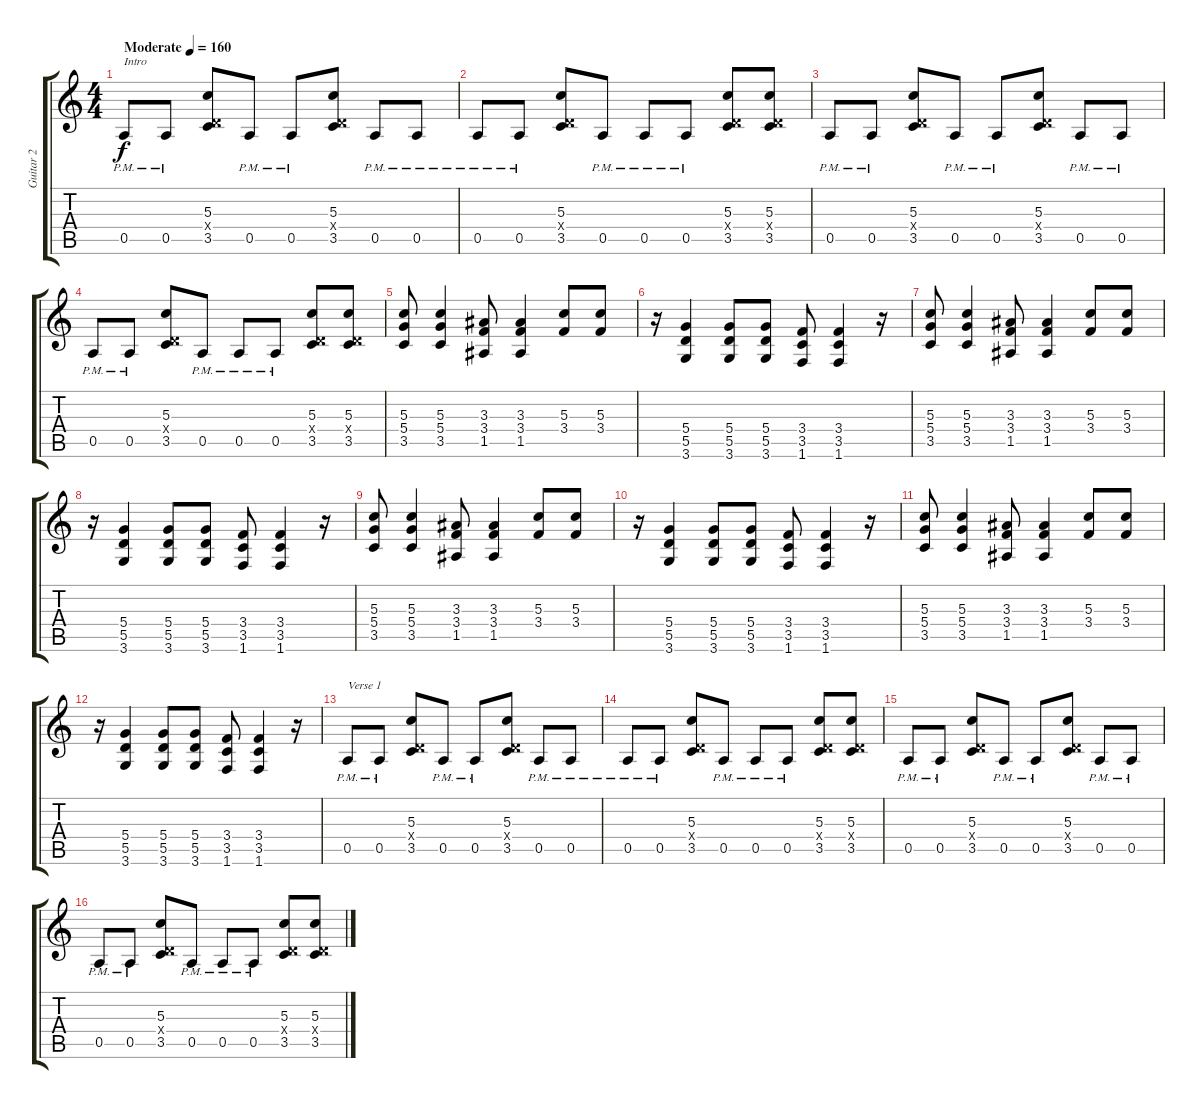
\track ("Guitar 2" "Guitar 2") {instrument overdrivenguitar}
\staff {score tabs}
\tuning (E4 B3 G3 D3 A2 E2) {hide}
\ts (4 4)
\tempo (160 "Moderate")
\clef g2
\ks c
0.5{pm}.8{txt "Intro" dy f instrument overdrivenguitar} 0.5{pm}.8 (5.3 0.4{x} 3.5).8 0.5{pm}.8 0.5{pm}.8 (5.3 0.4{x} 3.5).8 0.5{pm}.8 0.5{pm}.8 |
0.5{pm}.8 0.5{pm}.8 (5.3 0.4{x} 3.5).8 0.5{pm}.8 0.5{pm}.8 0.5{pm}.8 (5.3 0.4{x} 3.5).8 (5.3 0.4{x} 3.5).8 |
0.5{pm}.8 0.5{pm}.8 (5.3 0.4{x} 3.5).8 0.5{pm}.8 0.5{pm}.8 (5.3 0.4{x} 3.5).8 0.5{pm}.8 0.5{pm}.8 |
0.5{pm}.8 0.5{pm}.8 (5.3 0.4{x} 3.5).8 0.5{pm}.8 0.5{pm}.8 0.5{pm}.8 (5.3 0.4{x} 3.5).8 (5.3 0.4{x} 3.5).8 |
(5.3 5.4 3.5).8 (5.3 5.4 3.5).4 (3.3 3.4 1.5).8 (3.3 3.4 1.5).4 (5.3 3.4).8 (5.3 3.4).8 |
r.16 (5.4 5.5 3.6).4 (5.4 5.5 3.6).8 (5.4 5.5 3.6).8 (3.4 3.5 1.6).8 (3.4 3.5 1.6).4 r.16 |
(5.3 5.4 3.5).8 (5.3 5.4 3.5).4 (3.3 3.4 1.5).8 (3.3 3.4 1.5).4 (5.3 3.4).8 (5.3 3.4).8 |
r.16 (5.4 5.5 3.6).4 (5.4 5.5 3.6).8 (5.4 5.5 3.6).8 (3.4 3.5 1.6).8 (3.4 3.5 1.6).4 r.16 |
(5.3 5.4 3.5).8 (5.3 5.4 3.5).4 (3.3 3.4 1.5).8 (3.3 3.4 1.5).4 (5.3 3.4).8 (5.3 3.4).8 |
r.16 (5.4 5.5 3.6).4 (5.4 5.5 3.6).8 (5.4 5.5 3.6).8 (3.4 3.5 1.6).8 (3.4 3.5 1.6).4 r.16 |
(5.3 5.4 3.5).8 (5.3 5.4 3.5).4 (3.3 3.4 1.5).8 (3.3 3.4 1.5).4 (5.3 3.4).8 (5.3 3.4).8 |
r.16 (5.4 5.5 3.6).4 (5.4 5.5 3.6).8 (5.4 5.5 3.6).8 (3.4 3.5 1.6).8 (3.4 3.5 1.6).4 r.16 |
0.5{pm}.8{txt "Verse 1"} 0.5{pm}.8 (5.3 0.4{x} 3.5).8 0.5{pm}.8 0.5{pm}.8 (5.3 0.4{x} 3.5).8 0.5{pm}.8 0.5{pm}.8 |
0.5{pm}.8 0.5{pm}.8 (5.3 0.4{x} 3.5).8 0.5{pm}.8 0.5{pm}.8 0.5{pm}.8 (5.3 0.4{x} 3.5).8 (5.3 0.4{x} 3.5).8 |
0.5{pm}.8 0.5{pm}.8 (5.3 0.4{x} 3.5).8 0.5{pm}.8 0.5{pm}.8 (5.3 0.4{x} 3.5).8 0.5{pm}.8 0.5{pm}.8 |
0.5{pm}.8 0.5{pm}.8 (5.3 0.4{x} 3.5).8 0.5{pm}.8 0.5{pm}.8 0.5{pm}.8 (5.3 0.4{x} 3.5).8 (5.3 0.4{x} 3.5).8
